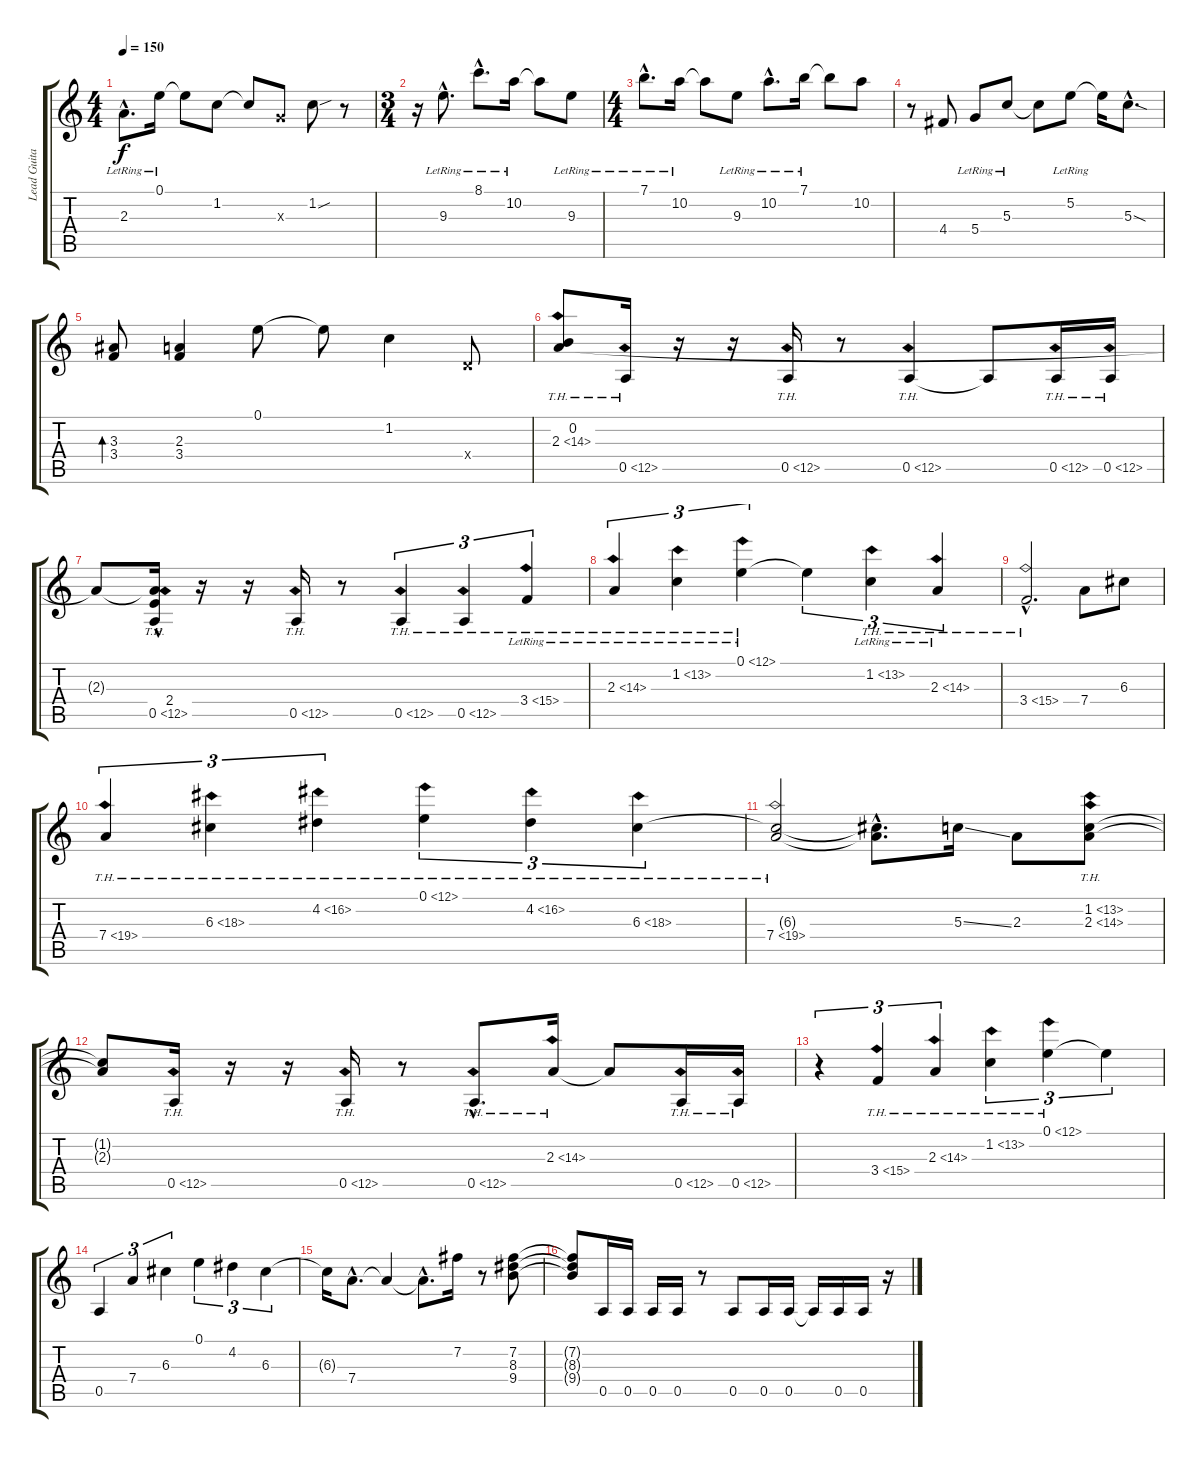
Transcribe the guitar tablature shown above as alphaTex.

\track ("Lead Guitar" "Lead Guita") {instrument overdrivenguitar}
\staff {score tabs}
\tuning (E4 B3 G3 D3 A2 E2) {hide}
\ts (4 4)
\tempo 150
\clef g2
\ks c
2.3{hac lr}.8{d dy f} 0.1{lr}.16 0.1{t}.8 1.2.8 1.2{t}.8 0.3{x}.8 1.2{sou}.8 r.8 |
\ts (3 4)
r.16 9.3{hac lr}.8{d} 8.1{hac lr}.8{d} 10.2{lr}.16 10.2{t}.8 9.3{lr}.8 |
\ts (4 4)
7.1{hac lr}.8{d} 10.2{lr}.16 10.2{t}.8 9.3{lr}.8 10.2{hac lr}.8{d} 7.1{lr}.16 7.1{t}.8 10.2.8 |
r.8 4.4.8 5.4{lr}.8 5.3{lr}.8 5.3{t}.8 5.2{lr}.8 5.2{t}.16 5.3{sod hac}.8{d} |
(3.3 3.4).8{bd 240} (2.3 3.4).4 0.1.8 0.1{t}.8 1.2.4 0.4{x}.8 |
(0.2 2.3{th 12}).8 0.5{th 12}.16 r.16 r.16 0.5{th 12}.16 r.8 0.5{th 12}.4 0.5{t}.8 0.5{th 12}.16 0.5{th 12}.16 |
2.3{t}.8 (2.3{hac t} 2.4{hac} 0.5{th 12}).16 r.16 r.16 0.5{th 12}.16 r.8 0.5{th 12}.4{tu (3 2)} 0.5{th 12}.4{tu (3 2)} 3.4{th 12 lr}.4{tu (3 2)} |
2.3{th 12 lr}.4{tu (3 2)} 1.2{th 12 lr}.4{tu (3 2)} 0.1{th 12 lr}.4{tu (3 2)} 0.1{t}.4{tu (3 2)} 1.2{th 12 lr}.4{tu (3 2)} 2.3{th 12 lr}.4{tu (3 2)} |
3.4{th 12 hac}.2{d} 7.4.8 6.3.8 |
7.4{th 12}.4{tu (3 2)} 6.3{th 12}.4{tu (3 2)} 4.2{th 12}.4{tu (3 2)} 0.1{th 12}.4{tu (3 2)} 4.2{th 12}.4{tu (3 2)} 6.3{th 12}.4{tu (3 2)} |
(6.3{t} 7.4{th 12}).2 (6.3{hac t} 7.4{hac t}).8{d} 5.3{ss}.16 2.3.8 (1.2{th 12} 2.3{th 12}).8 |
(1.2{t} 2.3{t}).8 0.5{th 12}.16 r.16 r.16 0.5{th 12}.16 r.8 0.5{th 12 hac}.8{d} 2.3{th 12}.16 2.3{t}.8 0.5{th 12}.16 0.5{th 12}.16 |
r.4{tu (3 2)} 3.4{th 12}.4{tu (3 2)} 2.3{th 12}.4{tu (3 2)} 1.2{th 12}.4{tu (3 2)} 0.1{th 12}.4{tu (3 2)} 0.1{t}.4{tu (3 2)} |
0.5.4{tu (3 2)} 7.4.4{tu (3 2)} 6.3.4{tu (3 2)} 0.1.4{tu (3 2)} 4.2.4{tu (3 2)} 6.3.4{tu (3 2)} |
6.3{t}.16 7.4{hac}.8{d} 7.4{t}.4 7.4{hac t}.8{d} 7.2.16 r.8 (7.2 8.3 9.4).8 |
(7.2{t} 8.3{t} 9.4{t}).8 0.5.16 0.5.16 0.5.16 0.5.16 r.8 0.5.8 0.5.16 0.5.16 0.5{t}.16 0.5.16 0.5.16 r.16
